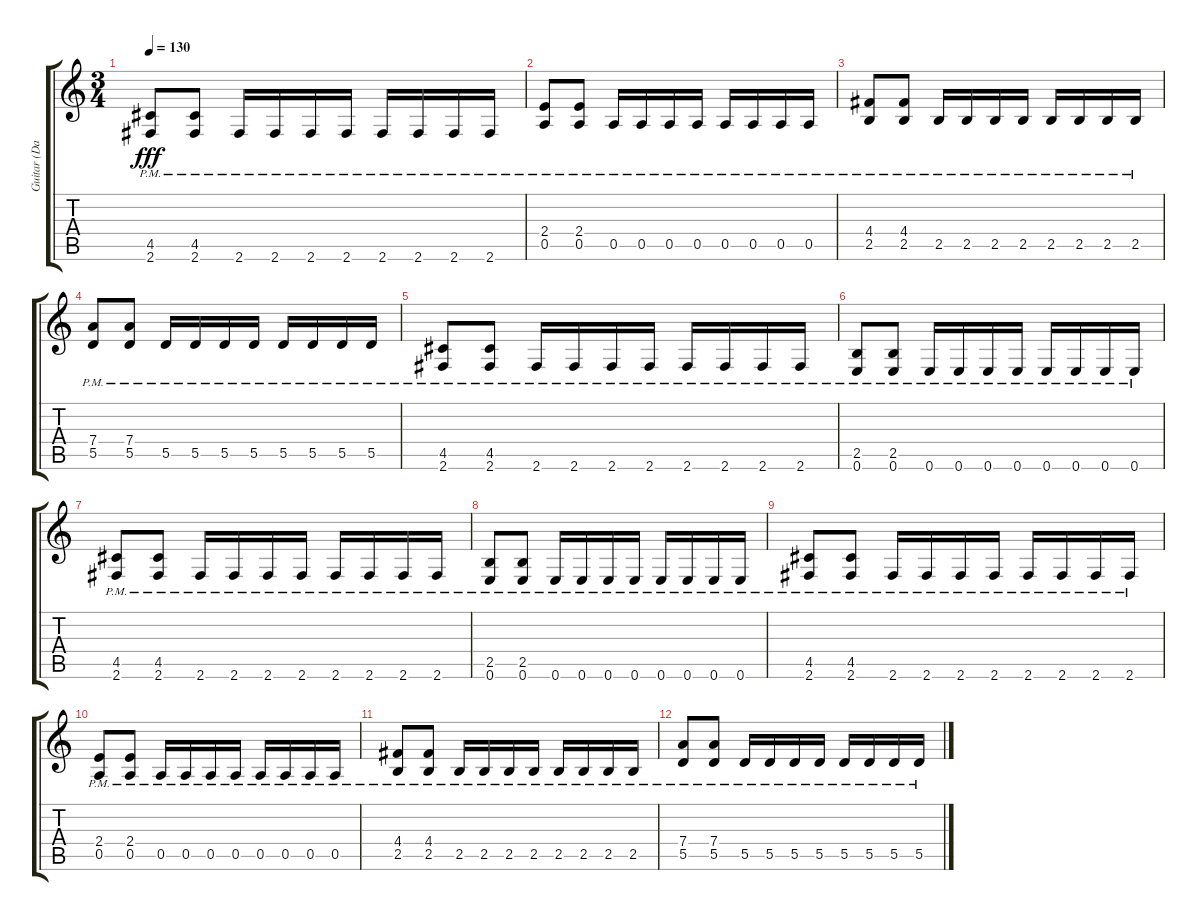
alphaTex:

\track ("Guitar (Dave)" "Guitar (Da") {instrument distortionguitar}
\staff {score tabs}
\tuning (E4 B3 G3 D3 A2 E2) {hide}
\ts (3 4)
\tempo 130
\clef g2
\ks c
(4.5{pm} 2.6{pm}).8{dy fff} (4.5{pm} 2.6{pm}).8 2.6{pm}.16 2.6{pm}.16 2.6{pm}.16 2.6{pm}.16 2.6{pm}.16 2.6{pm}.16 2.6{pm}.16 2.6{pm}.16 |
(2.4{pm} 0.5{pm}).8 (2.4{pm} 0.5{pm}).8 0.5{pm}.16 0.5{pm}.16 0.5{pm}.16 0.5{pm}.16 0.5{pm}.16 0.5{pm}.16 0.5{pm}.16 0.5{pm}.16 |
(4.4{pm} 2.5{pm}).8 (4.4{pm} 2.5{pm}).8 2.5{pm}.16 2.5{pm}.16 2.5{pm}.16 2.5{pm}.16 2.5{pm}.16 2.5{pm}.16 2.5{pm}.16 2.5{pm}.16 |
(7.4{pm} 5.5{pm}).8 (7.4{pm} 5.5{pm}).8 5.5{pm}.16 5.5{pm}.16 5.5{pm}.16 5.5{pm}.16 5.5{pm}.16 5.5{pm}.16 5.5{pm}.16 5.5{pm}.16 |
(4.5{pm} 2.6{pm}).8 (4.5{pm} 2.6{pm}).8 2.6{pm}.16 2.6{pm}.16 2.6{pm}.16 2.6{pm}.16 2.6{pm}.16 2.6{pm}.16 2.6{pm}.16 2.6{pm}.16 |
(2.5{pm} 0.6{pm}).8 (2.5{pm} 0.6{pm}).8 0.6{pm}.16 0.6{pm}.16 0.6{pm}.16 0.6{pm}.16 0.6{pm}.16 0.6{pm}.16 0.6{pm}.16 0.6{pm}.16 |
(4.5{pm} 2.6{pm}).8 (4.5{pm} 2.6{pm}).8 2.6{pm}.16 2.6{pm}.16 2.6{pm}.16 2.6{pm}.16 2.6{pm}.16 2.6{pm}.16 2.6{pm}.16 2.6{pm}.16 |
(2.5{pm} 0.6{pm}).8 (2.5{pm} 0.6{pm}).8 0.6{pm}.16 0.6{pm}.16 0.6{pm}.16 0.6{pm}.16 0.6{pm}.16 0.6{pm}.16 0.6{pm}.16 0.6{pm}.16 |
(4.5{pm} 2.6{pm}).8 (4.5{pm} 2.6{pm}).8 2.6{pm}.16 2.6{pm}.16 2.6{pm}.16 2.6{pm}.16 2.6{pm}.16 2.6{pm}.16 2.6{pm}.16 2.6{pm}.16 |
(2.4{pm} 0.5{pm}).8 (2.4{pm} 0.5{pm}).8 0.5{pm}.16 0.5{pm}.16 0.5{pm}.16 0.5{pm}.16 0.5{pm}.16 0.5{pm}.16 0.5{pm}.16 0.5{pm}.16 |
(4.4{pm} 2.5{pm}).8 (4.4{pm} 2.5{pm}).8 2.5{pm}.16 2.5{pm}.16 2.5{pm}.16 2.5{pm}.16 2.5{pm}.16 2.5{pm}.16 2.5{pm}.16 2.5{pm}.16 |
(7.4{pm} 5.5{pm}).8 (7.4{pm} 5.5{pm}).8 5.5{pm}.16 5.5{pm}.16 5.5{pm}.16 5.5{pm}.16 5.5{pm}.16 5.5{pm}.16 5.5{pm}.16 5.5{pm}.16
